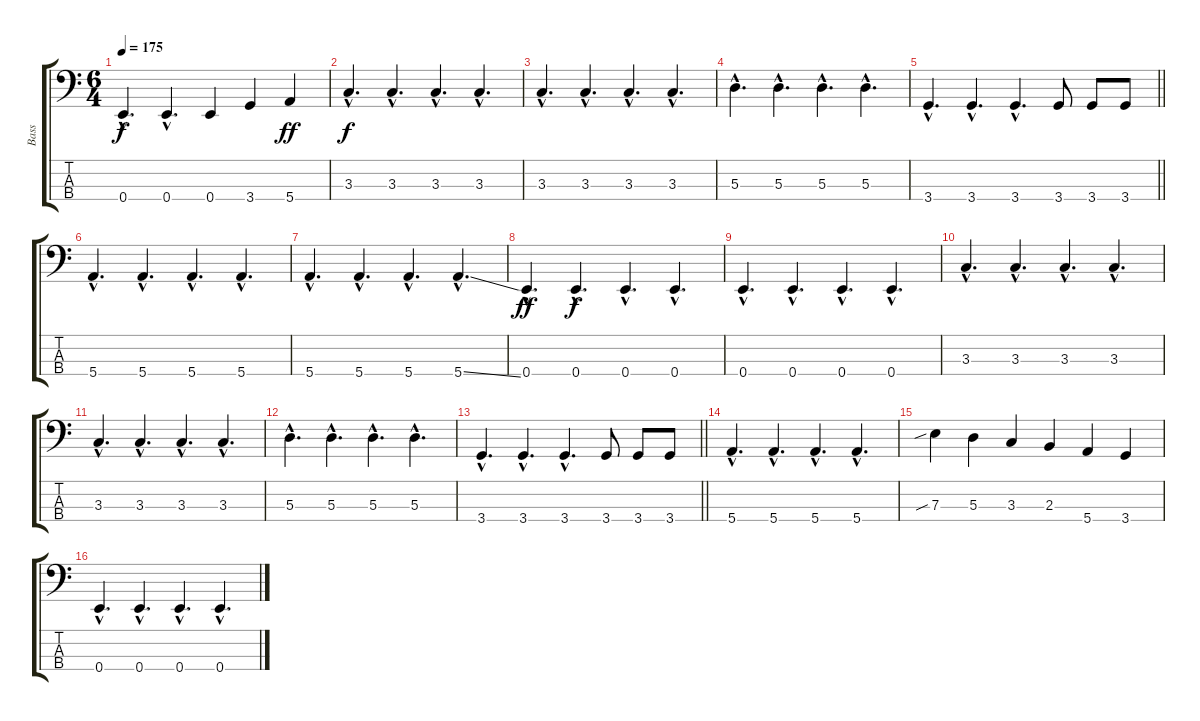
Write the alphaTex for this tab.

\track ("Bass" "Bass") {instrument electricbassfinger}
\staff {score tabs}
\tuning (G2 D2 A1 E1) {hide}
\ts (6 4)
\tempo 175
\clef f4
\ks c
0.4{hac}.4{d dy f} 0.4{hac}.4{d} 0.4.4 3.4.4 5.4.4{dy ff} |
3.3{hac}.4{d dy f} 3.3{hac}.4{d} 3.3{hac}.4{d} 3.3{hac}.4{d} |
3.3{hac}.4{d} 3.3{hac}.4{d} 3.3{hac}.4{d} 3.3{hac}.4{d} |
5.3{hac}.4{d} 5.3{hac}.4{d} 5.3{hac}.4{d} 5.3{hac}.4{d} |
\barLineRight lightlight
3.4{hac}.4{d} 3.4{hac}.4{d} 3.4{hac}.4{d} 3.4.8 3.4.8 3.4.8 |
\section ("" "")
5.4{hac}.4{d} 5.4{hac}.4{d} 5.4{hac}.4{d} 5.4{hac}.4{d} |
5.4{hac}.4{d} 5.4{hac}.4{d} 5.4{hac}.4{d} 5.4{ss hac}.4{d} |
0.4{hac}.4{d dy ff} 0.4{hac}.4{d dy f} 0.4{hac}.4{d} 0.4{hac}.4{d} |
0.4{hac}.4{d} 0.4{hac}.4{d} 0.4{hac}.4{d} 0.4{hac}.4{d} |
3.3{hac}.4{d} 3.3{hac}.4{d} 3.3{hac}.4{d} 3.3{hac}.4{d} |
3.3{hac}.4{d} 3.3{hac}.4{d} 3.3{hac}.4{d} 3.3{hac}.4{d} |
5.3{hac}.4{d} 5.3{hac}.4{d} 5.3{hac}.4{d} 5.3{hac}.4{d} |
\barLineRight lightlight
3.4{hac}.4{d} 3.4{hac}.4{d} 3.4{hac}.4{d} 3.4.8 3.4.8 3.4.8 |
\section ("" "")
5.4{hac}.4{d} 5.4{hac}.4{d} 5.4{hac}.4{d} 5.4{hac}.4{d} |
7.3{sib}.4 5.3.4 3.3.4 2.3.4 5.4.4 3.4.4 |
0.4{hac}.4{d} 0.4{hac}.4{d} 0.4{hac}.4{d} 0.4{hac}.4{d}
